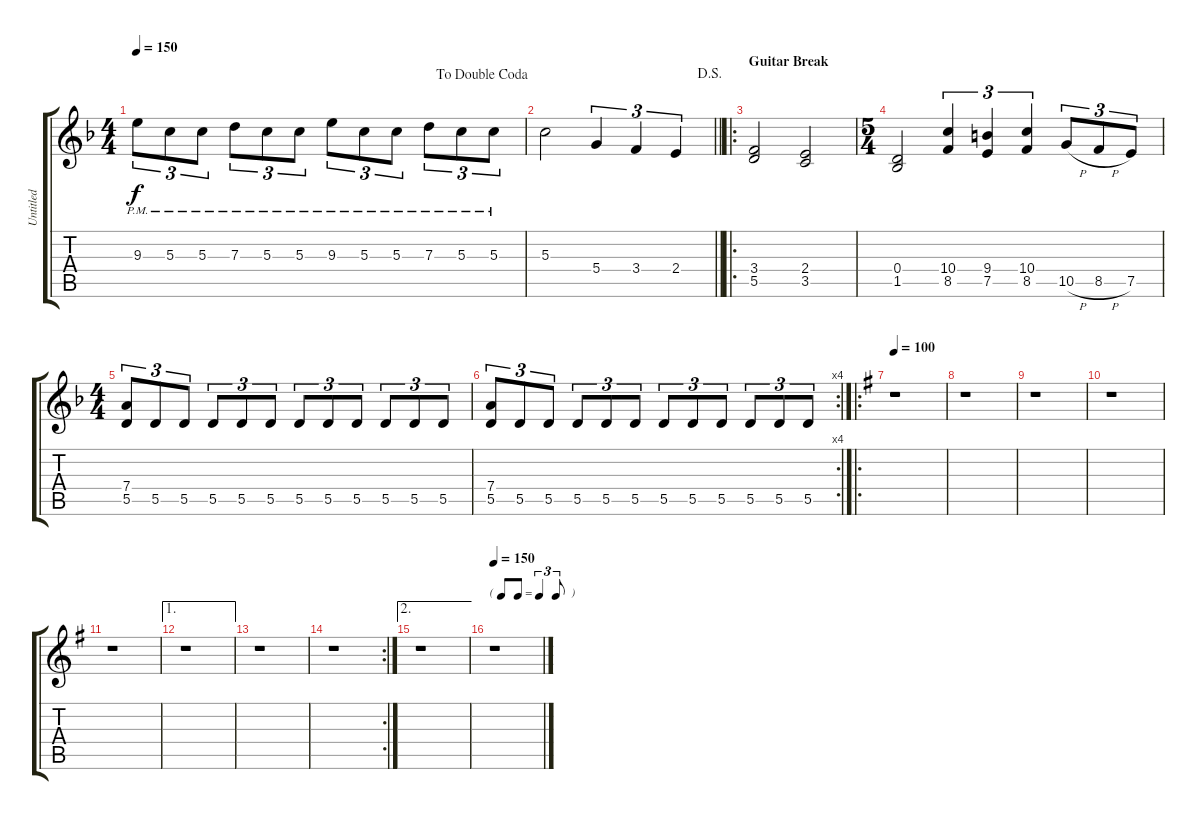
\track ("Untitled" "Untitled") {instrument distortionguitar}
\staff {score tabs}
\tuning (E4 B3 G3 D3 A2 E2) {hide}
\ts (4 4)
\jump dadoublecoda
\tempo 150
\clef g2
\ks f
9.3{pm}.8{tu (3 2) dy f} 5.3{pm}.8{tu (3 2)} 5.3{pm}.8{tu (3 2)} 7.3{pm}.8{tu (3 2)} 5.3{pm}.8{tu (3 2)} 5.3{pm}.8{tu (3 2)} 9.3{pm}.8{tu (3 2)} 5.3{pm}.8{tu (3 2)} 5.3{pm}.8{tu (3 2)} 7.3{pm}.8{tu (3 2)} 5.3{pm}.8{tu (3 2)} 5.3{pm}.8{tu (3 2)} |
\jump dalsegno
\barLineRight lightlight
5.3.2 5.4.4{tu (3 2)} 3.4.4{tu (3 2)} 2.4.4{tu (3 2)} |
\ro
\section ("" "Guitar Break")
(3.4 5.5).2 (2.4 3.5).2 |
\ts (5 4)
(0.4 1.5).2 (10.4 8.5).4{tu (3 2)} (9.4 7.5).4{tu (3 2)} (10.4 8.5).4{tu (3 2)} 10.5{h}.8{tu (3 2)} 8.5{h}.8{tu (3 2)} 7.5.8{tu (3 2)} |
\ts (4 4)
(7.4 5.5).8{tu (3 2)} 5.5.8{tu (3 2)} 5.5.8{tu (3 2)} 5.5.8{tu (3 2)} 5.5.8{tu (3 2)} 5.5.8{tu (3 2)} 5.5.8{tu (3 2)} 5.5.8{tu (3 2)} 5.5.8{tu (3 2)} 5.5.8{tu (3 2)} 5.5.8{tu (3 2)} 5.5.8{tu (3 2)} |
\rc 4
(7.4 5.5).8{tu (3 2)} 5.5.8{tu (3 2)} 5.5.8{tu (3 2)} 5.5.8{tu (3 2)} 5.5.8{tu (3 2)} 5.5.8{tu (3 2)} 5.5.8{tu (3 2)} 5.5.8{tu (3 2)} 5.5.8{tu (3 2)} 5.5.8{tu (3 2)} 5.5.8{tu (3 2)} 5.5.8{tu (3 2)} |
\ro
\tempo 100
\ks g
r.1 |
r.1 |
r.1 |
r.1 |
r.1 |
\ae 1
r.1 |
r.1 |
\rc 2
r.1 |
\ae 2
r.1 |
\tf triplet8th
\tempo 150
r.1
